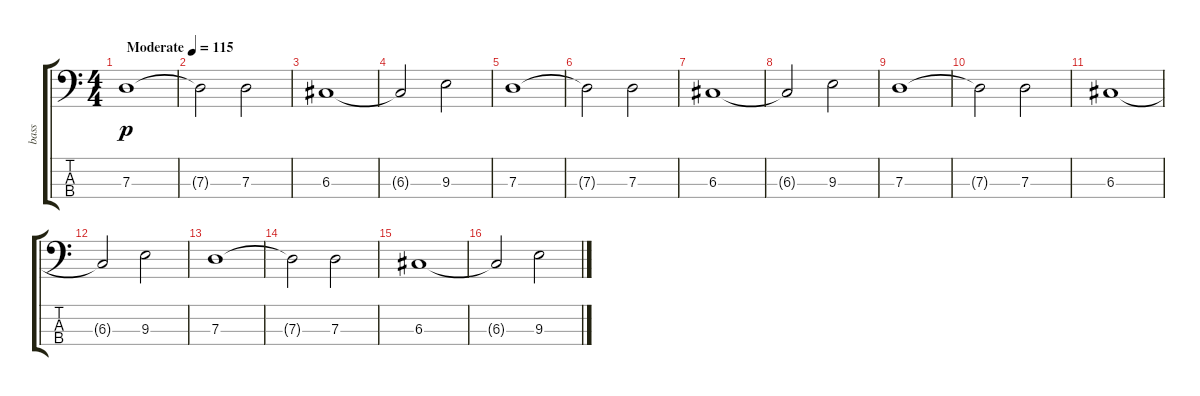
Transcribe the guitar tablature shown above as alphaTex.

\track ("bass" "bass") {instrument electricbassfinger}
\staff {score tabs}
\tuning (F2 C2 G1 C1) {hide}
\ts (4 4)
\tempo (115 "Moderate")
\clef f4
\ks c
7.3.1{dy p instrument electricbassfinger} |
7.3{t}.2 7.3.2 |
6.3.1 |
6.3{t}.2 9.3.2 |
7.3.1 |
7.3{t}.2 7.3.2 |
6.3.1 |
6.3{t}.2 9.3.2 |
7.3.1 |
7.3{t}.2 7.3.2 |
6.3.1 |
6.3{t}.2 9.3.2 |
7.3.1 |
7.3{t}.2 7.3.2 |
6.3.1 |
6.3{t}.2 9.3.2
